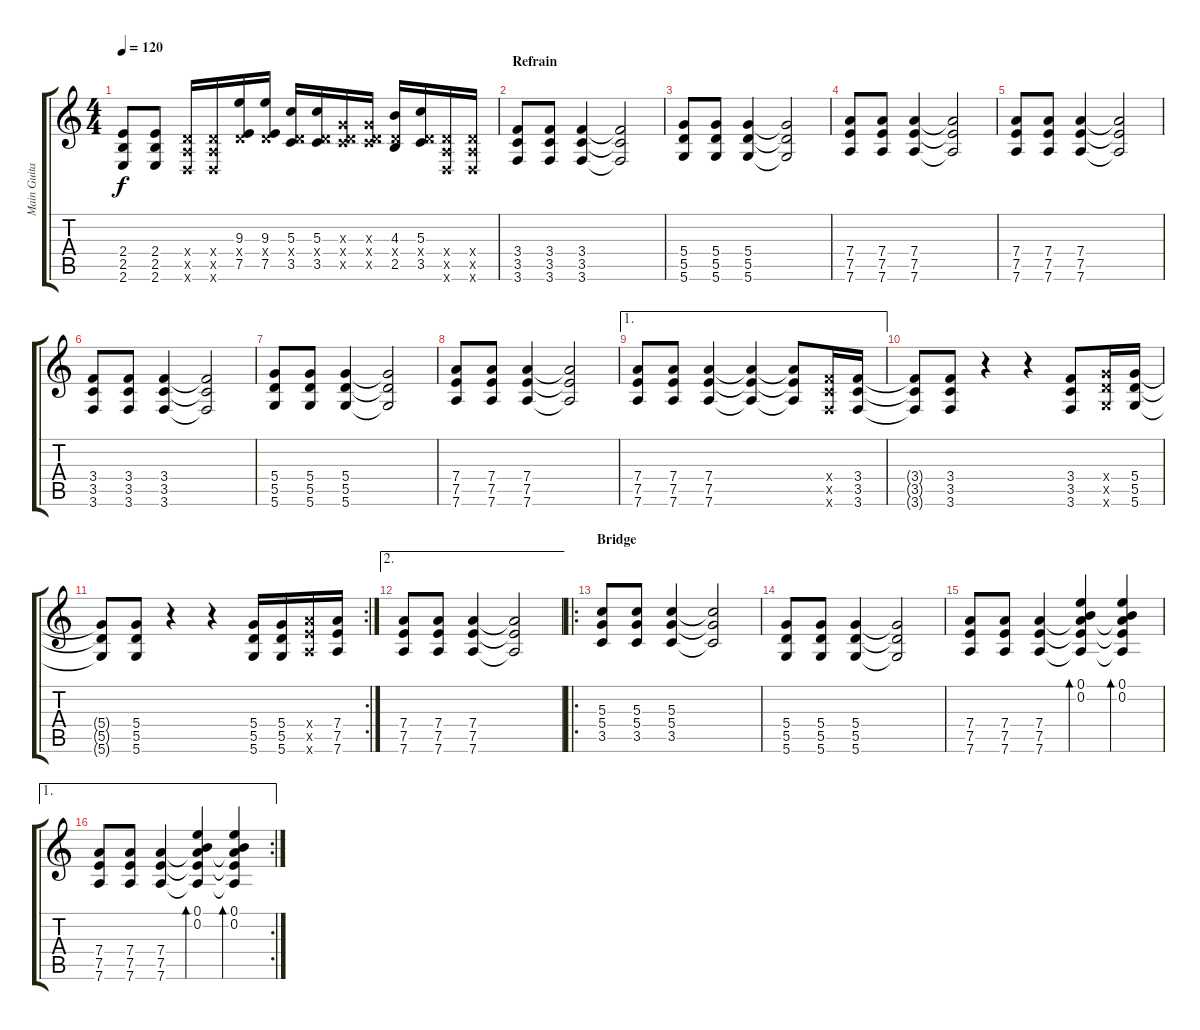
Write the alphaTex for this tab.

\track ("Main Guitar" "Main Guita") {instrument distortionguitar}
\staff {score tabs}
\tuning (E4 B3 G3 D3 A2 D2) {hide}
\ts (4 4)
\tempo 120
\clef g2
\ks c
(2.4{t} 2.5{t} 2.6{t}).8{dy f} (2.4 2.5 2.6).8 (0.4{x} 0.5{x} 0.6{x}).16 (0.4{x} 0.5{x} 0.6{x}).16 (9.3 0.4{x} 7.5).16 (9.3 0.4{x} 7.5).16 (5.3 0.4{x} 3.5).16 (5.3 0.4{x} 3.5).16 (0.3{x} 0.4{x} 3.5{x}).16 (0.3{x} 0.4{x} 3.5{x}).16 (4.3 0.4{x} 2.5).16 (5.3 0.4{x} 3.5).16 (0.4{x} 0.5{x} 0.6{x}).16 (0.4{x} 0.5{x} 0.6{x}).16 |
\section ("" "Refrain")
(3.4 3.5 3.6).8 (3.4 3.5 3.6).8 (3.4 3.5 3.6).4 (3.4{t} 3.5{t} 3.6{t}).2 |
(5.4 5.5 5.6).8 (5.4 5.5 5.6).8 (5.4 5.5 5.6).4 (5.4{t} 5.5{t} 5.6{t}).2 |
(7.4 7.5 7.6).8 (7.4 7.5 7.6).8 (7.4 7.5 7.6).4 (7.4{t} 7.5{t} 7.6{t}).2 |
(7.4 7.5 7.6).8 (7.4 7.5 7.6).8 (7.4 7.5 7.6).4 (7.4{t} 7.5{t} 7.6{t}).2 |
(3.4 3.5 3.6).8 (3.4 3.5 3.6).8 (3.4 3.5 3.6).4 (3.4{t} 3.5{t} 3.6{t}).2 |
(5.4 5.5 5.6).8 (5.4 5.5 5.6).8 (5.4 5.5 5.6).4 (5.4{t} 5.5{t} 5.6{t}).2 |
(7.4 7.5 7.6).8 (7.4 7.5 7.6).8 (7.4 7.5 7.6).4 (7.4{t} 7.5{t} 7.6{t}).2 |
\ae 1
(7.4 7.5 7.6).8 (7.4 7.5 7.6).8 (7.4 7.5 7.6).4 (7.4{t} 7.5{t} 7.6{t}).4 (7.4{t} 7.5{t} 7.6{t}).8 (3.4{x} 3.5{x} 3.6{x}).16 (3.4 3.5 3.6).16 |
(3.4{t} 3.5{t} 3.6{t}).8 (3.4 3.5 3.6).8 r.4 r.4 (3.4 3.5 3.6).8 (5.4{x} 5.5{x} 5.6{x}).16 (5.4 5.5 5.6).16 |
\rc 2
(5.4{t} 5.5{t} 5.6{t}).8 (5.4 5.5 5.6).8 r.4 r.4 (5.4 5.5 5.6).16 (5.4 5.5 5.6).16 (7.4{x} 7.5{x} 7.6{x}).16 (7.4 7.5 7.6).16 |
\ae 2
(7.4 7.5 7.6).8 (7.4 7.5 7.6).8 (7.4 7.5 7.6).4 (7.4{t} 7.5{t} 7.6{t}).2 |
\ro
\section ("" "Bridge")
(5.3 5.4 3.5).8 (5.3 5.4 3.5).8 (5.3 5.4 3.5).4 (5.3{t} 5.4{t} 3.5{t}).2 |
(5.4 5.5 5.6).8 (5.4 5.5 5.6).8 (5.4 5.5 5.6).4 (5.4{t} 5.5{t} 5.6{t}).2 |
(7.4 7.5 7.6).8 (7.4 7.5 7.6).8 (7.4 7.5 7.6).4 (0.1 0.2 7.4{t} 7.5{t} 7.6{t}).4{bd 240} (0.1 0.2 7.4{t} 7.5{t} 7.6{t}).4{bd 240} |
\ae 1
\rc 2
(7.4 7.5 7.6).8 (7.4 7.5 7.6).8 (7.4 7.5 7.6).4 (0.1 0.2 7.4{t} 7.5{t} 7.6{t}).4{bd 240} (0.1 0.2 7.4{t} 7.5{t} 7.6{t}).4{bd 240}
